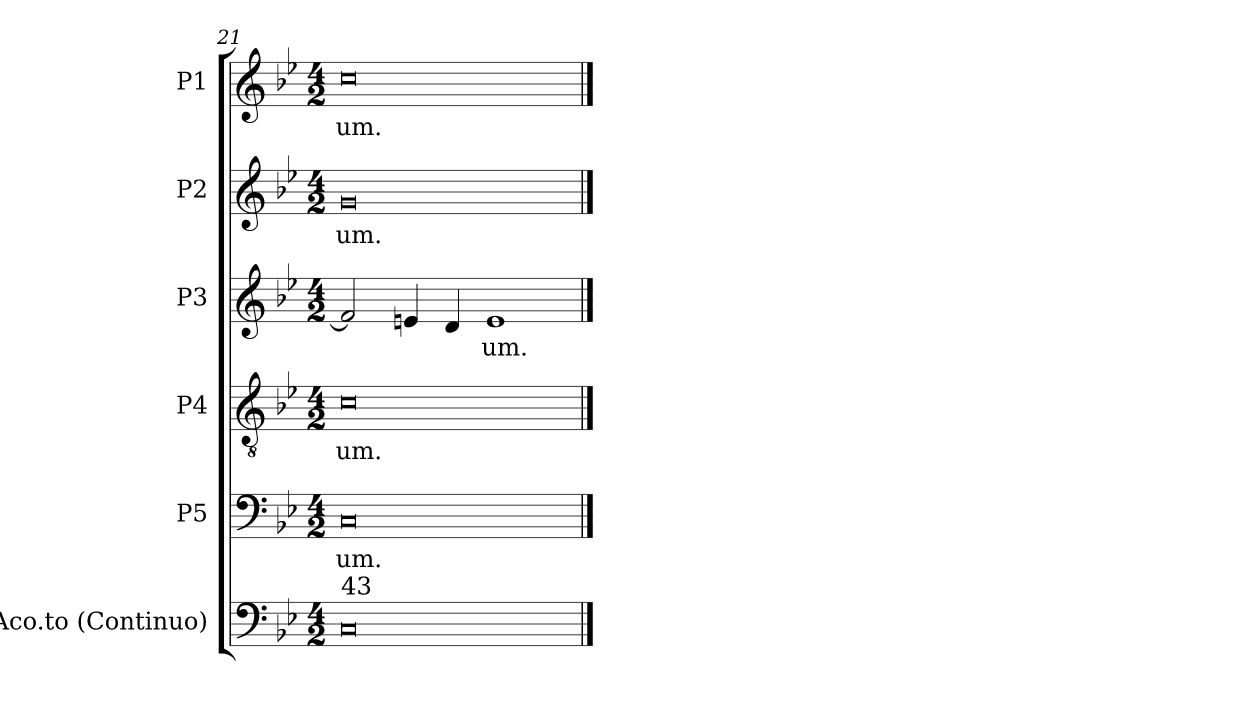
**kern	**kern	**text	**kern	**text	**kern	**text	**kern	**text	**kern	**text
*part6	*part5	*part5	*part4	*part4	*part3	*part3	*part2	*part2	*part1	*part1
*staff6	*staff5	*staff5	*staff4	*staff4	*staff3	*staff3	*staff2	*staff2	*staff1	*staff1
*I"Aco.to (Continuo)	*I"P5	*	*I"P4	*	*I"P3	*	*I"P2	*	*I"P1	*
*I'Cont.	*	*	*	*	*	*	*	*	*	*
*clefF4	*clefF4	*	*clefGv2	*	*clefG2	*	*clefG2	*	*clefG2	*
*	*	*	*ITrd7c12	*	*	*	*	*	*	*
*k[b-e-]	*k[b-e-]	*	*k[b-e-]	*	*k[b-e-]	*	*k[b-e-]	*	*k[b-e-]	*
*B-:	*B-:	*	*B-:	*	*B-:	*	*B-:	*	*B-:	*
*M4/2	*M4/2	*	*M4/2	*	*M4/2	*	*M4/2	*	*M4/2	*
=21	=21	=21	=21	=21	=21	=21	=21	=21	=21	=21
!	!	!LO:LY:b:color=#000000	!	!	!	!	!	!	!	!
!	!	!	!	!LO:LY:b:color=#000000	!	!	!	!	!	!
!	!	!	!	!	!	!	!	!LO:LY:b:color=#000000	!	!
!LO:TX:a:t=43	!	!	!	!	!	!	!	!	!	!
!	!	!	!	!	!	!	!	!	!	!LO:LY:b:color=#000000
0Ci	0Ci	-um.	0Ci	-um.	2fi/]	.	0gi	-um.	0cci	-um.
.	.	.	.	.	4eni/	.	.	.	.	.
.	.	.	.	.	4di/	.	.	.	.	.
!	!	!	!	!	!	!LO:LY:b:color=#000000	!	!	!	!
.	.	.	.	.	1ei	-um.	.	.	.	.
==	==	==	==	==	==	==	==	==	==	==
*-	*-	*-	*-	*-	*-	*-	*-	*-	*-	*-
